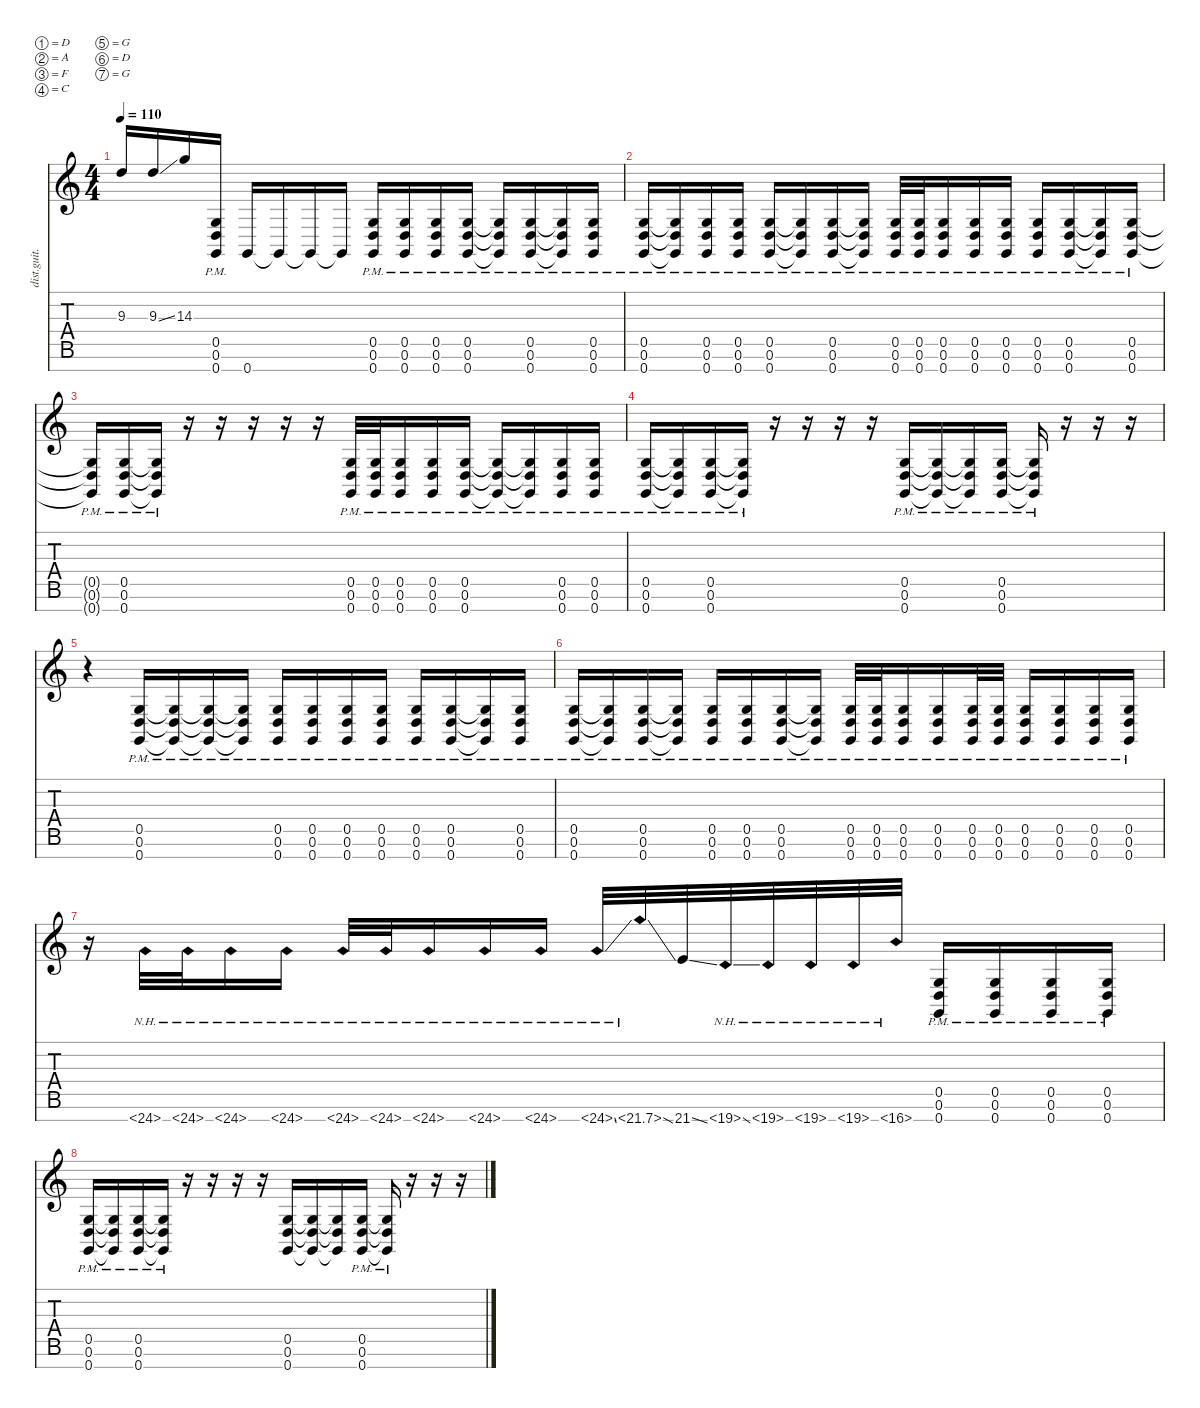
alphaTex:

\defaultSystemsLayout 4
\hideDynamics
\bracketExtendMode nobrackets
\otherSystemsTrackNameOrientation horizontal
\track ("riff" "dist.guit.") {instrument distortionguitar}
\staff {score tabs}
\tuning (D4 A3 F3 C3 G2 D2 G1)
\ts (4 4)
\tempo 110
\clef g2
\ks c
9.3.16{dy mf beam Up} 9.3{ss}.16{beam Up} 14.3.16{beam Up} (0.7{pm} 0.6{pm} 0.5{pm}).16{beam Up} 0.7.16{beam Up} 0.7{t}.16{beam Up} 0.7{t}.16{beam Up} 0.7{t}.16{beam Up} (0.7{pm} 0.6{pm} 0.5{pm}).16{beam Up} (0.5{pm} 0.6{pm} 0.7{pm}).16{beam Up} (0.7{pm} 0.6{pm} 0.5{pm}).16{beam Up} (0.7{pm} 0.6{pm} 0.5{pm}).16{beam Up} (0.7{pm t} 0.6{pm t} 0.5{pm t}).16{beam Up} (0.5{pm} 0.6{pm} 0.7{pm}).16{beam Up} (0.5{pm t} 0.6{pm t} 0.7{pm t}).16{beam Up} (0.7{pm} 0.6{pm} 0.5{pm}).16{beam Up} |
(0.7{pm} 0.5{pm} 0.6{pm}).16{beam Up} (0.7{pm t} 0.5{pm t} 0.6{pm t}).16{beam Up} (0.7{pm} 0.6{pm} 0.5{pm}).16{beam Up} (0.7{pm} 0.5{pm} 0.6{pm}).16{beam Up} (0.7{pm} 0.6{pm} 0.5{pm}).16{beam Up} (0.7{pm t} 0.6{pm t} 0.5{pm t}).16{beam Up} (0.7{pm} 0.6{pm} 0.5{pm}).16{beam Up} (0.7{pm t} 0.6{pm t} 0.5{pm t}).16{beam Up} (0.7{pm} 0.6{pm} 0.5{pm}).32{beam Up} (0.7{pm} 0.5{pm} 0.6{pm}).32{beam Up} (0.7{pm} 0.6{pm} 0.5{pm}).16{beam Up} (0.7{pm} 0.6{pm} 0.5{pm}).16{beam Up} (0.7{pm} 0.5{pm} 0.6{pm}).16{beam Up} (0.7{pm} 0.6{pm} 0.5{pm}).16{beam Up} (0.7{pm} 0.6{pm} 0.5{pm}).16{beam Up} (0.7{pm t} 0.6{pm t} 0.5{pm t}).16{beam Up} (0.7{pm} 0.6{pm} 0.5{pm}).16{beam Up} |
(0.7{pm t} 0.6{pm t} 0.5{pm t}).16{beam Up} (0.5{pm} 0.6{pm} 0.7{pm}).16{beam Up} (0.5{pm t} 0.6{pm t} 0.7{pm t}).16{beam Up} r.16{beam Up} r.16{beam Up} r.16{beam Up} r.16{beam Up} r.16{beam Up} (0.7{pm} 0.6{pm} 0.5{pm}).32{beam Up} (0.7{pm} 0.5{pm} 0.6{pm}).32{beam Up} (0.7{pm} 0.6{pm} 0.5{pm}).16{beam Up} (0.5{pm} 0.7{pm} 0.6{pm}).16{beam Up} (0.5{pm} 0.6{pm} 0.7{pm}).16{beam Up} (0.5{pm t} 0.6{pm t} 0.7{pm t}).16{beam Up} (0.5{pm t} 0.6{pm t} 0.7{pm t}).16{beam Up} (0.5{pm} 0.6{pm} 0.7{pm}).16{beam Up} (0.5{pm} 0.6{pm} 0.7{pm}).16{beam Up} |
(0.7{pm} 0.6{pm} 0.5{pm}).16{beam Up} (0.7{pm t} 0.6{pm t} 0.5{pm t}).16{beam Up} (0.5{pm} 0.6{pm} 0.7{pm}).16{beam Up} (0.5{pm t} 0.6{pm t} 0.7{pm t}).16{beam Up} r.16{beam Up} r.16{beam Up} r.16{beam Up} r.16{beam Up} (0.7{pm} 0.6{pm} 0.5{pm}).16{beam Up} (0.7{pm t} 0.6{pm t} 0.5{pm t}).16{beam Up} (0.7{pm t} 0.6{pm t} 0.5{pm t}).16{beam Up} (0.7{pm} 0.6{pm} 0.5{pm}).16{beam Up} (0.7{pm t} 0.6{pm t} 0.5{pm t}).16{beam Up} r.16{beam Up} r.16{beam Up} r.16{beam Up} |
r.4{beam Down} (0.7{pm} 0.6{pm} 0.5{pm}).16{beam Up} (0.7{pm t} 0.6{pm t} 0.5{pm t}).16{beam Up} (0.7{pm t} 0.6{pm t} 0.5{pm t}).16{beam Up} (0.7{pm t} 0.6{pm t} 0.5{pm t}).16{beam Up} (0.7{pm} 0.6{pm} 0.5{pm}).16{beam Up} (0.7{pm} 0.6{pm} 0.5{pm}).16{beam Up} (0.7{pm} 0.5{pm} 0.6{pm}).16{beam Up} (0.7{pm} 0.6{pm} 0.5{pm}).16{beam Up} (0.7{pm} 0.5{pm} 0.6{pm}).16{beam Up} (0.7{pm} 0.6{pm} 0.5{pm}).16{beam Up} (0.7{pm t} 0.6{pm t} 0.5{pm t}).16{beam Up} (0.6{pm} 0.7{pm} 0.5{pm}).16{beam Up} |
(0.7{pm} 0.6{pm} 0.5{pm}).16{beam Up} (0.7{pm t} 0.6{pm t} 0.5{pm t}).16{beam Up} (0.5{pm} 0.6{pm} 0.7{pm}).16{beam Up} (0.5{pm t} 0.6{pm t} 0.7{pm t}).16{beam Up} (0.7{pm} 0.6{pm} 0.5{pm}).16{beam Up} (0.7{pm} 0.5{pm} 0.6{pm}).16{beam Up} (0.7{pm} 0.6{pm} 0.5{pm}).16{beam Up} (0.7{pm t} 0.6{pm t} 0.5{pm t}).16{beam Up} (0.7{pm} 0.6{pm} 0.5{pm}).32{beam Up} (0.7{pm} 0.5{pm} 0.6{pm}).32{beam Up} (0.7{pm} 0.6{pm} 0.5{pm}).16{beam Up} (0.7{pm} 0.6{pm} 0.5{pm}).16{beam Up} (0.7{pm} 0.6{pm} 0.5{pm}).32{beam Up} (0.7{pm} 0.5{pm} 0.6{pm}).32{beam Up} (0.7{pm} 0.6{pm} 0.5{pm}).16{beam Up} (0.5{pm} 0.6{pm} 0.7{pm}).16{beam Up} (0.7{pm} 0.6{pm} 0.5{pm}).16{beam Up} (0.7{pm} 0.6{pm} 0.5{pm}).16{beam Up} |
r.16{beam Down} 24.7{nh}.32{beam Up} 24.7{nh}.32{beam Up} 24.7{nh}.16{beam Up} 24.7{nh}.16{beam Up} 24.7{nh}.32{beam Up} 24.7{nh}.32{beam Up} 24.7{nh}.16{beam Up} 24.7{nh}.16{beam Up} 24.7{nh}.16{beam Up} 24.7{nh ss}.32{beam Up} 22.7{nh ss}.32{beam Up} 21.7{ss}.32{beam Up} 19.7{nh ss}.32{beam Up} 19.7{nh}.32{beam Up} 19.7{nh}.32{beam Up} 19.7{nh}.32{beam Up} 16.7{nh}.32{beam Up} (0.7{pm} 0.6{pm} 0.5{pm}).16{beam Up} (0.5{pm} 0.6{pm} 0.7{pm}).16{beam Up} (0.7{pm} 0.6{pm} 0.5{pm}).16{beam Up} (0.5{pm} 0.6{pm} 0.7{pm}).16{beam Up} |
(0.7{pm} 0.6{pm} 0.5{pm}).16{beam Up} (0.7{pm t} 0.6{pm t} 0.5{pm t}).16{beam Up} (0.7{pm} 0.6{pm} 0.5{pm}).16{beam Up} (0.7{pm t} 0.6{pm t} 0.5{pm t}).16{beam Up} r.16{beam Up} r.16{beam Up} r.16{beam Up} r.16{beam Up} (0.7 0.6 0.5).16{beam Up} (0.7{t} 0.6{t} 0.5{t}).16{beam Up} (0.7{t} 0.6{t} 0.5{t}).16{beam Up} (0.7{pm} 0.6{pm} 0.5{pm}).16{beam Up} (0.7{pm t} 0.6{pm t} 0.5{pm t}).16{beam Up} r.16{beam Up} r.16{beam Up} r.16{beam Up}
